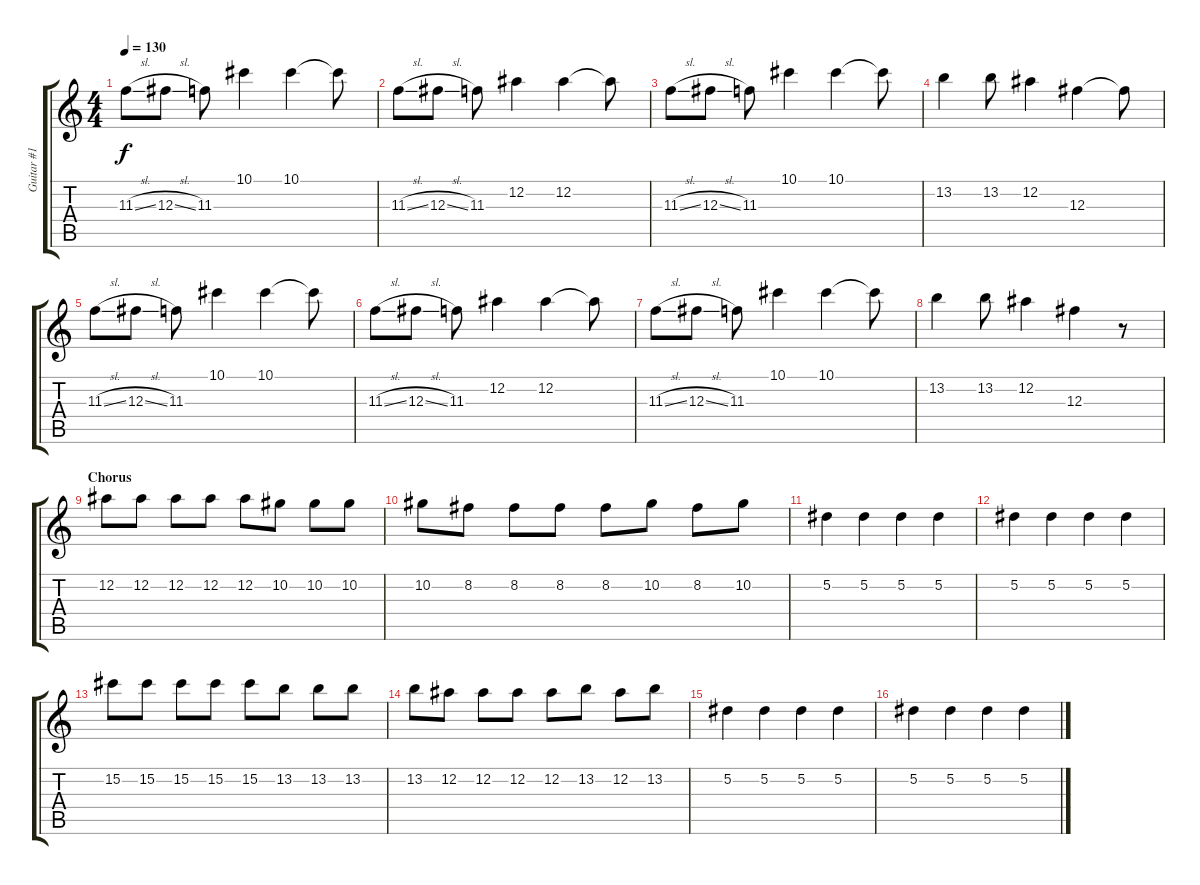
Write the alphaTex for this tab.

\track ("Guitar #1" "Guitar #1") {instrument distortionguitar}
\staff {score tabs}
\tuning (Eb4 Bb3 Gb3 Db3 Ab2 Eb2) {hide}
\ts (4 4)
\tempo 130
\clef g2
\ks c
11.3{sl}.8{dy f} 12.3{sl}.8 11.3.8 10.1.4 10.1.4 10.1{t}.8 |
11.3{sl}.8 12.3{sl}.8 11.3.8 12.2.4 12.2.4 12.2{t}.8 |
11.3{sl}.8 12.3{sl}.8 11.3.8 10.1.4 10.1.4 10.1{t}.8 |
13.2.4 13.2.8 12.2.4 12.3.4 12.3{t}.8 |
11.3{sl}.8 12.3{sl}.8 11.3.8 10.1.4 10.1.4 10.1{t}.8 |
11.3{sl}.8 12.3{sl}.8 11.3.8 12.2.4 12.2.4 12.2{t}.8 |
11.3{sl}.8 12.3{sl}.8 11.3.8 10.1.4 10.1.4 10.1{t}.8 |
13.2.4 13.2.8 12.2.4 12.3.4 r.8 |
\section ("" "Chorus")
12.2.8 12.2.8 12.2.8 12.2.8 12.2.8 10.2.8 10.2.8 10.2.8 |
10.2.8 8.2.8 8.2.8 8.2.8 8.2.8 10.2.8 8.2.8 10.2.8 |
5.2.4 5.2.4 5.2.4 5.2.4 |
5.2.4 5.2.4 5.2.4 5.2.4 |
15.2.8 15.2.8 15.2.8 15.2.8 15.2.8 13.2.8 13.2.8 13.2.8 |
13.2.8 12.2.8 12.2.8 12.2.8 12.2.8 13.2.8 12.2.8 13.2.8 |
5.2.4 5.2.4 5.2.4 5.2.4 |
5.2.4 5.2.4 5.2.4 5.2.4
